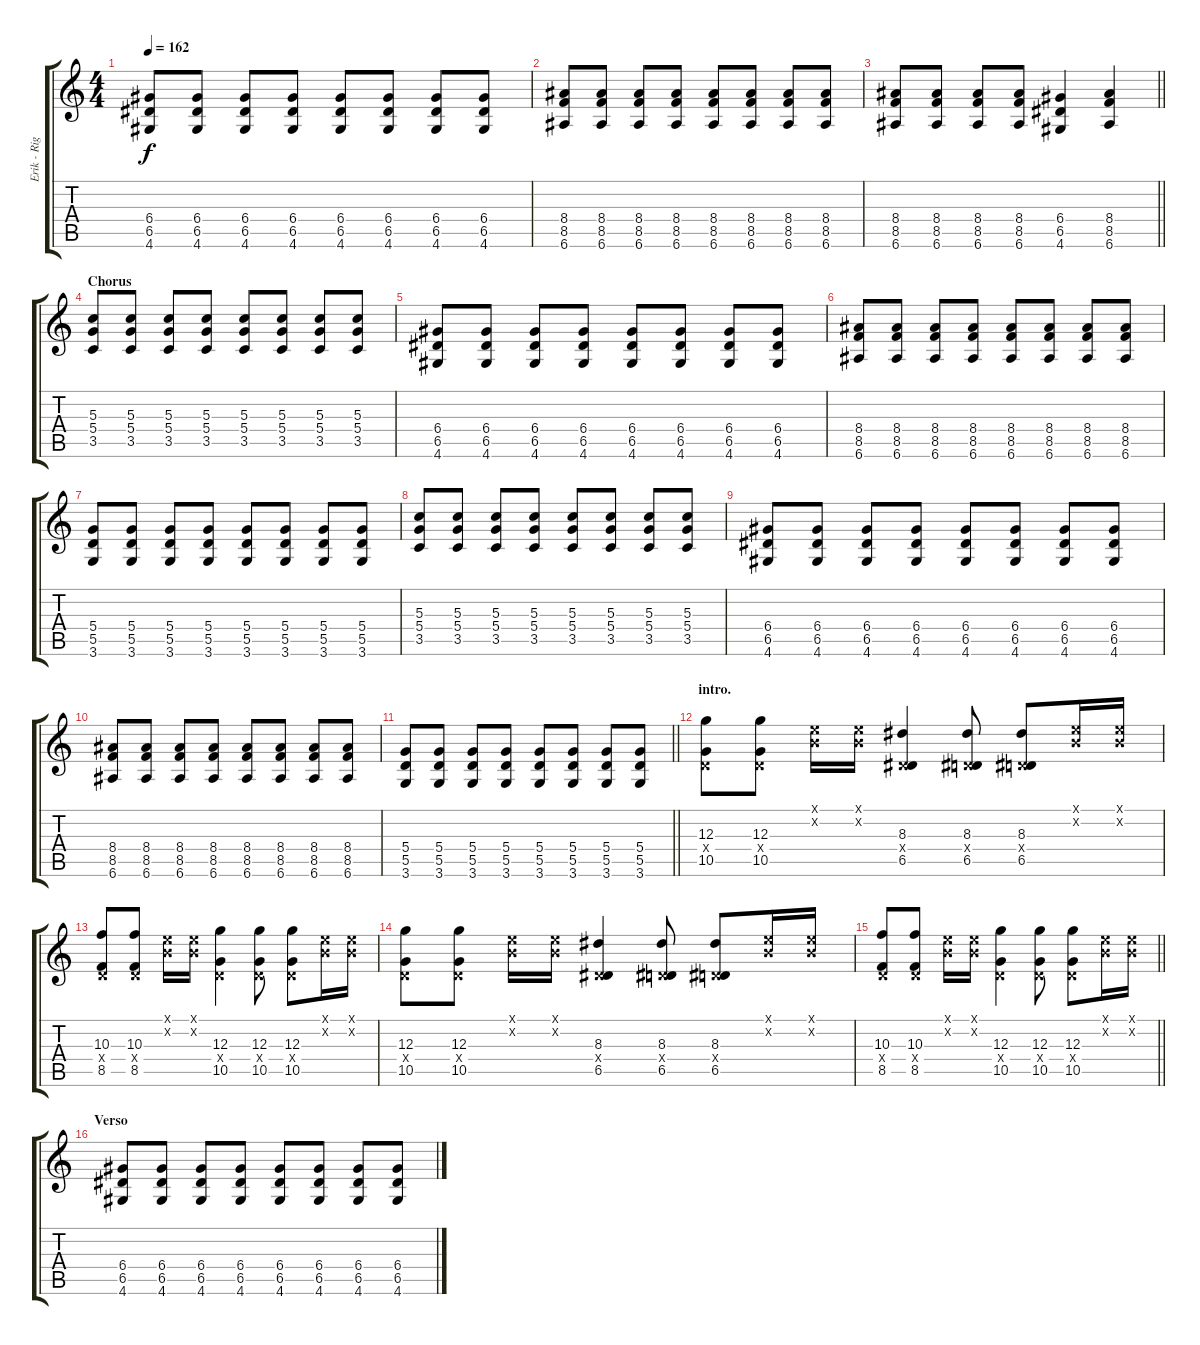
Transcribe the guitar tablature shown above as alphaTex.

\track ("Erik - Right Guitar" "Erik - Rig") {instrument distortionguitar}
\staff {score tabs}
\tuning (E4 B3 G3 D3 A2 E2) {hide}
\ts (4 4)
\tempo 162
\clef g2
\ks c
(6.4 6.5 4.6).8{dy f} (6.4 6.5 4.6).8 (6.4 6.5 4.6).8 (6.4 6.5 4.6).8 (6.4 6.5 4.6).8 (6.4 6.5 4.6).8 (6.4 6.5 4.6).8 (6.4 6.5 4.6).8 |
(8.4 8.5 6.6).8 (8.4 8.5 6.6).8 (8.4 8.5 6.6).8 (8.4 8.5 6.6).8 (8.4 8.5 6.6).8 (8.4 8.5 6.6).8 (8.4 8.5 6.6).8 (8.4 8.5 6.6).8 |
\barLineRight lightlight
(8.4 8.5 6.6).8 (8.4 8.5 6.6).8 (8.4 8.5 6.6).8 (8.4 8.5 6.6).8 (6.4 6.5 4.6).4 (8.4 8.5 6.6).4 |
\section ("" "Chorus")
(5.3 5.4 3.5).8 (5.3 5.4 3.5).8 (5.3 5.4 3.5).8 (5.3 5.4 3.5).8 (5.3 5.4 3.5).8 (5.3 5.4 3.5).8 (5.3 5.4 3.5).8 (5.3 5.4 3.5).8 |
(6.4 6.5 4.6).8 (6.4 6.5 4.6).8 (6.4 6.5 4.6).8 (6.4 6.5 4.6).8 (6.4 6.5 4.6).8 (6.4 6.5 4.6).8 (6.4 6.5 4.6).8 (6.4 6.5 4.6).8 |
(8.4 8.5 6.6).8 (8.4 8.5 6.6).8 (8.4 8.5 6.6).8 (8.4 8.5 6.6).8 (8.4 8.5 6.6).8 (8.4 8.5 6.6).8 (8.4 8.5 6.6).8 (8.4 8.5 6.6).8 |
(5.4 5.5 3.6).8 (5.4 5.5 3.6).8 (5.4 5.5 3.6).8 (5.4 5.5 3.6).8 (5.4 5.5 3.6).8 (5.4 5.5 3.6).8 (5.4 5.5 3.6).8 (5.4 5.5 3.6).8 |
(5.3 5.4 3.5).8 (5.3 5.4 3.5).8 (5.3 5.4 3.5).8 (5.3 5.4 3.5).8 (5.3 5.4 3.5).8 (5.3 5.4 3.5).8 (5.3 5.4 3.5).8 (5.3 5.4 3.5).8 |
(6.4 6.5 4.6).8 (6.4 6.5 4.6).8 (6.4 6.5 4.6).8 (6.4 6.5 4.6).8 (6.4 6.5 4.6).8 (6.4 6.5 4.6).8 (6.4 6.5 4.6).8 (6.4 6.5 4.6).8 |
(8.4 8.5 6.6).8 (8.4 8.5 6.6).8 (8.4 8.5 6.6).8 (8.4 8.5 6.6).8 (8.4 8.5 6.6).8 (8.4 8.5 6.6).8 (8.4 8.5 6.6).8 (8.4 8.5 6.6).8 |
\barLineRight lightlight
(5.4 5.5 3.6).8 (5.4 5.5 3.6).8 (5.4 5.5 3.6).8 (5.4 5.5 3.6).8 (5.4 5.5 3.6).8 (5.4 5.5 3.6).8 (5.4 5.5 3.6).8 (5.4 5.5 3.6).8 |
\section ("" "intro.")
(12.3 0.4{x} 10.5).8 (12.3 0.4{x} 10.5).8 (0.1{x} 0.2{x}).16 (0.1{x} 0.2{x}).16 (8.3 0.4{x} 6.5).4 (8.3 0.4{x} 6.5).8 (8.3 0.4{x} 6.5).8 (0.1{x} 0.2{x}).16 (0.1{x} 0.2{x}).16 |
(10.3 0.4{x} 8.5).8 (10.3 0.4{x} 8.5).8 (0.1{x} 0.2{x}).16 (0.1{x} 0.2{x}).16 (12.3 0.4{x} 10.5).4 (12.3 0.4{x} 10.5).8 (12.3 0.4{x} 10.5).8 (0.1{x} 0.2{x}).16 (0.1{x} 0.2{x}).16 |
(12.3 0.4{x} 10.5).8 (12.3 0.4{x} 10.5).8 (0.1{x} 0.2{x}).16 (0.1{x} 0.2{x}).16 (8.3 0.4{x} 6.5).4 (8.3 0.4{x} 6.5).8 (8.3 0.4{x} 6.5).8 (0.1{x} 0.2{x}).16 (0.1{x} 0.2{x}).16 |
\barLineRight lightlight
(10.3 0.4{x} 8.5).8 (10.3 0.4{x} 8.5).8 (0.1{x} 0.2{x}).16 (0.1{x} 0.2{x}).16 (12.3 0.4{x} 10.5).4 (12.3 0.4{x} 10.5).8 (12.3 0.4{x} 10.5).8 (0.1{x} 0.2{x}).16 (0.1{x} 0.2{x}).16 |
\section ("" "Verso")
(6.4 6.5 4.6).8 (6.4 6.5 4.6).8 (6.4 6.5 4.6).8 (6.4 6.5 4.6).8 (6.4 6.5 4.6).8 (6.4 6.5 4.6).8 (6.4 6.5 4.6).8 (6.4 6.5 4.6).8
